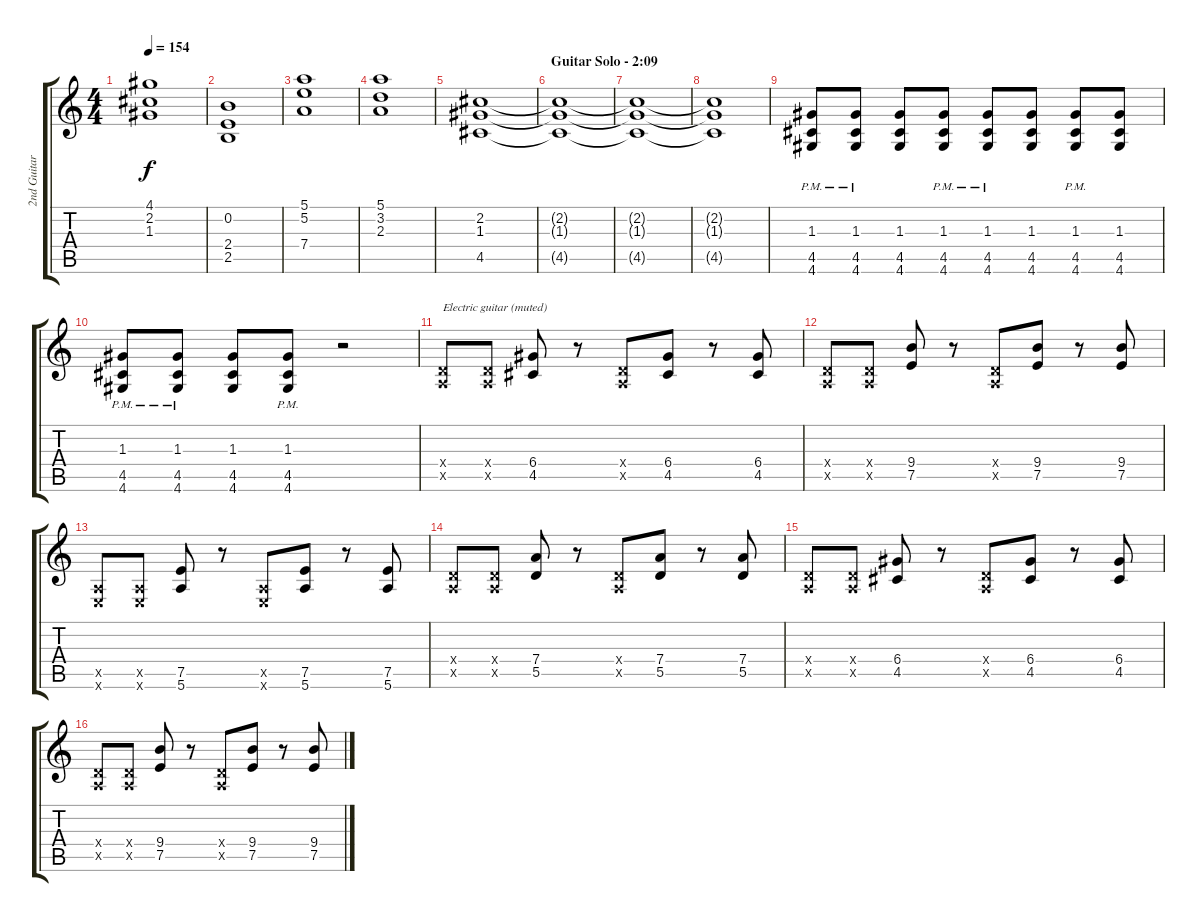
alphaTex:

\track ("2nd Guitar" "2nd Guitar") {instrument distortionguitar}
\staff {score tabs}
\tuning (E4 B3 G3 D3 A2 E2) {hide}
\ts (4 4)
\tempo 154
\clef g2
\ks c
(4.1 2.2 1.3).1{dy f} |
(0.2 2.4 2.5).1 |
(5.1 5.2 7.4).1 |
(5.1 3.2 2.3).1 |
(2.2 1.3 4.5).1 |
\section ("" "Guitar Solo - 2:09")
(2.2{t} 1.3{t} 4.5{t}).1 |
(2.2{t} 1.3{t} 4.5{t}).1 |
(2.2{t} 1.3{t} 4.5{t}).1 |
(1.3{pm} 4.5 4.6).8 (1.3{pm} 4.5 4.6).8 (1.3 4.5 4.6).8 (1.3{pm} 4.5 4.6).8 (1.3{pm} 4.5 4.6).8 (1.3 4.5 4.6).8 (1.3{pm} 4.5 4.6).8 (1.3 4.5 4.6).8 |
(1.3{pm} 4.5 4.6).8 (1.3{pm} 4.5 4.6).8 (1.3 4.5 4.6).8 (1.3{pm} 4.5 4.6).8 r.2 |
(0.4{x} 0.5{x}).8{txt "Electric guitar (muted)" instrument electricguitarmuted} (0.4{x} 0.5{x}).8 (6.4 4.5).8 r.8 (0.4{x} 0.5{x}).8 (6.4 4.5).8 r.8 (6.4 4.5).8 |
(0.4{x} 0.5{x}).8 (0.4{x} 0.5{x}).8 (9.4 7.5).8 r.8 (0.4{x} 0.5{x}).8 (9.4 7.5).8 r.8 (9.4 7.5).8 |
(0.5{x} 0.6{x}).8 (0.5{x} 0.6{x}).8 (7.5 5.6).8 r.8 (0.5{x} 0.6{x}).8 (7.5 5.6).8 r.8 (7.5 5.6).8 |
(0.4{x} 0.5{x}).8 (0.4{x} 0.5{x}).8 (7.4 5.5).8 r.8 (0.4{x} 0.5{x}).8 (7.4 5.5).8 r.8 (7.4 5.5).8 |
(0.4{x} 0.5{x}).8{instrument electricguitarmuted} (0.4{x} 0.5{x}).8 (6.4 4.5).8 r.8 (0.4{x} 0.5{x}).8 (6.4 4.5).8 r.8 (6.4 4.5).8 |
(0.4{x} 0.5{x}).8 (0.4{x} 0.5{x}).8 (9.4 7.5).8 r.8 (0.4{x} 0.5{x}).8 (9.4 7.5).8 r.8 (9.4 7.5).8
